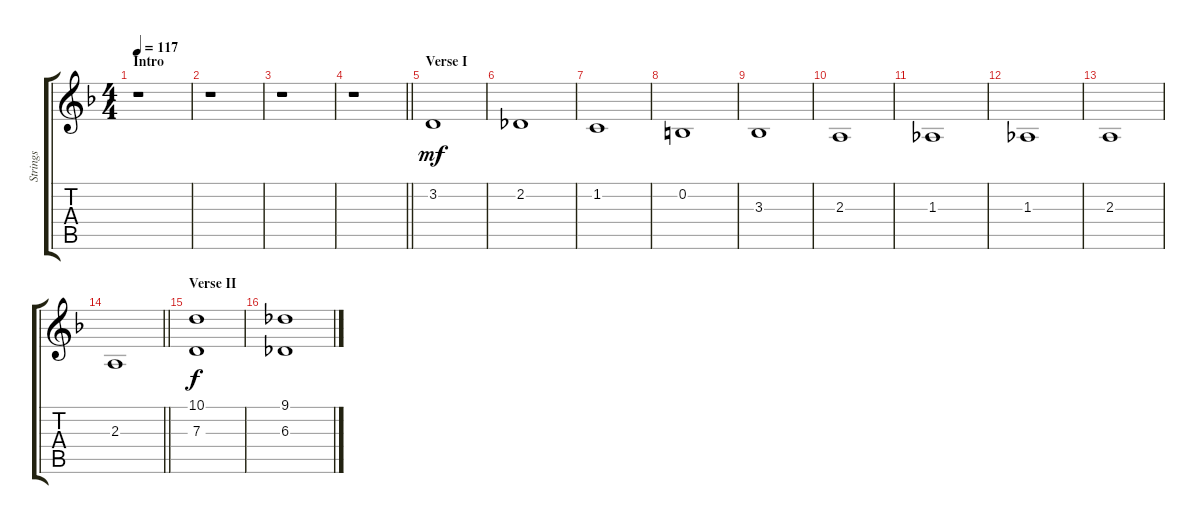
\track ("Strings" "Strings") {instrument stringensemble1}
\staff {score tabs}
\tuning (E4 B3 G3 D3 A2 E2) {hide}
\ts (4 4)
\section ("" "Intro")
\tempo 117
\clef g2
\ks f
r.1{dy mf instrument stringensemble1} |
r.1 |
r.1 |
\barLineRight lightlight
r.1 |
\section ("" "Verse I")
3.2.1 |
2.2.1 |
1.2.1 |
0.2.1 |
3.3.1 |
2.3.1 |
1.3.1 |
1.3.1 |
2.3.1 |
\barLineRight lightlight
2.3.1 |
\section ("" "Verse II")
(10.1 7.3).1{dy f} |
(9.1 6.3).1
